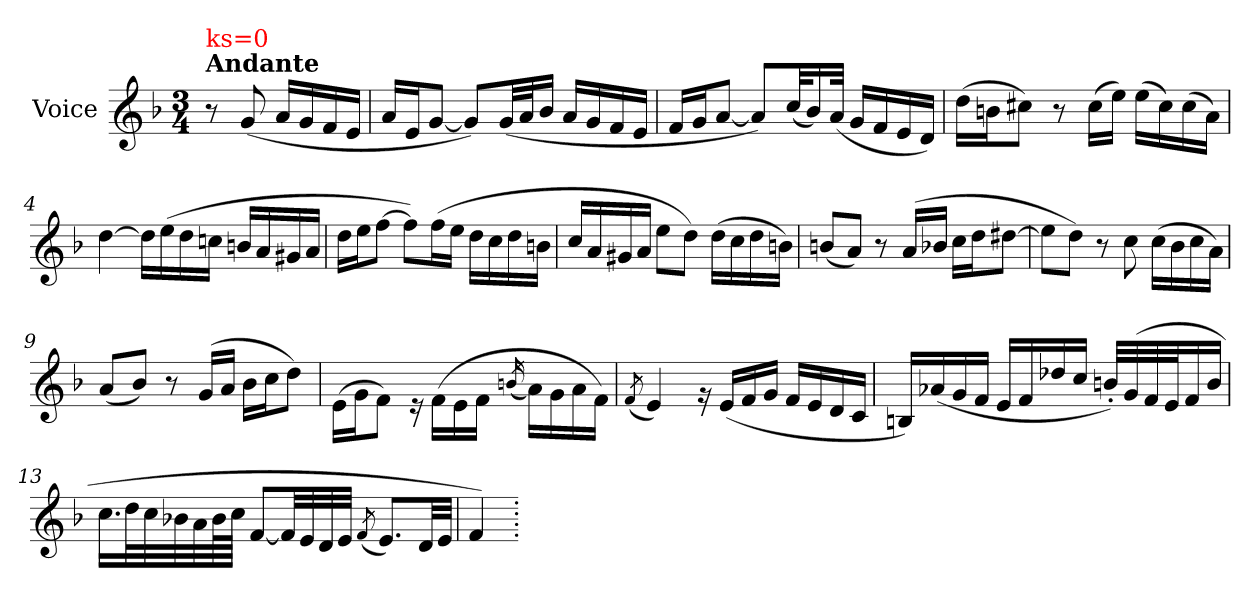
**kern
*part1
*staff1
*I"Voice
*I'V
*clefG2
*k[b-]
*M3/4
=
!LO:TX:a:B:t=Andante
!LO:TX:a:color=#FF0000:t=ks=0
8r
(>8g/
16a/LL
16g/
16f/
16e/JJ
=1
16a/LL
16e/J
[8g/J
8g/L])
(<32g/LL
32a/J
16b-/JJ
16a/LL
16g/
16f/
16e/JJ
=2
16f/LL
16g/J
[8a/J
8a/L])
(<32cc/KL
16b-/)
(<32a/JJk
16g/LL
16f/
16e/
16d/JJ)
=3
(>16dd\LL
16bn\J
8cc#X\J)
8r
(>16cc#\LL
16ee\JJ)
(>16ee\LL
16cc#\)
(>16cc#\
16a\JJ)
!!LO:LB:g=z
=4
[4dd\
16dd\LL]
(>16ee\
16dd\
16ccn\JJ
16bn/LL
16a/
16g#X/
16a/JJ
=5
16dd\LL
16ee\J
[8ff\J
8ff\L])
(>16ff\L
16ee\JJ
16dd\LL
16cc\
16dd\
16bn\JJ
=6
16cc/LL
16a/
16g#X/
16a/JJ
8ee\L
8dd\J)
(>16dd\LL
16cc\
16dd\
16bn\JJ)
=7
(<8bn/L
8a/J)
8r
(>16a/LL
16b-X/JJ
16cc\LL
16dd\J
[8dd#Xi\J
!!LO:LB:g=z
=8
8ee-\L]
8dd\J)
8r
8cc\
(>16cc\LL
16b-\
16cc\
16a\JJ)
=9
(<8a/L
8b-/J)
8r
(>16g/LL
16a/JJ
16b-\LL
16cc\J
8dd\J)
=10
(<16e\LL
16g\J
8f\J)
16re
(>16f\LL
16e\
16f\JJ
(<16qbn/
16a\LL)
16g\
16a\
16f\JJ)
=11
(<8qf/
4e/)
16rg
(<16e/LL
16f/
16g/JJ
16f/LL
16e/
16d/
16c/JJ
!!LO:LB:g=z
=12
16Bn/LL)
(<16a-X/
16g/
16f/JJ
16e/LL
16f/
16dd-X/
16cc/JJ
32bn'/LLL)
(>32g/
32f/
32e/J
16f/
16b/JJ
=13
16.cc\LL
32dd\L
32cc\
32b-X\
32a\
64b-\L
64cc\JJJJ
[8f/L
32f/LL]
32e/
32d/
32e/JJJ
(<8qf/
8.e/L)
32d/LL
32e/JJJ
=14
4f/)
=.
*-
